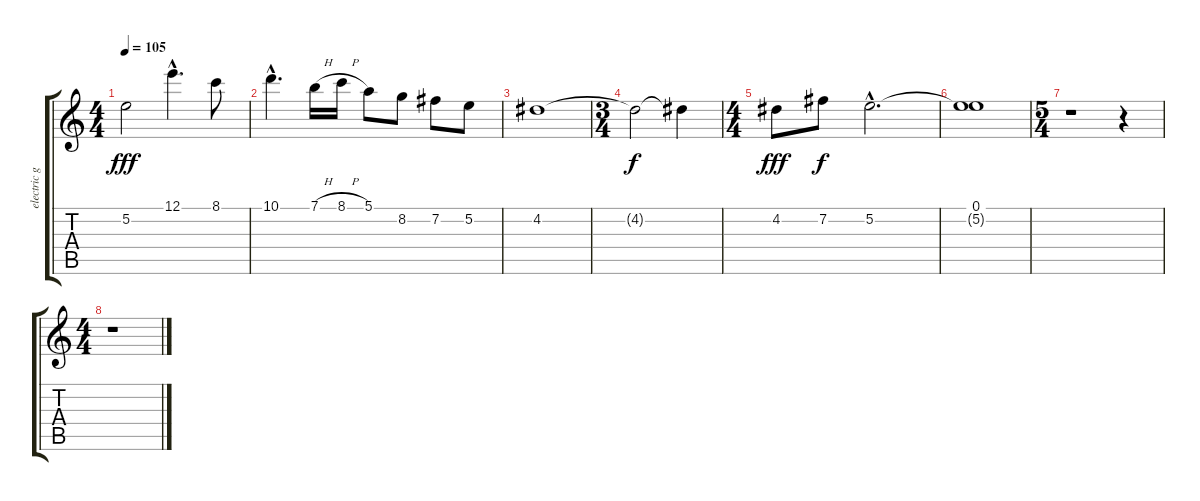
\track ("electric guitar" "electric g") {instrument distortionguitar}
\staff {score tabs}
\tuning (E4 B3 G3 D3 A2 E2) {hide}
\ts (4 4)
\tempo 105
\clef g2
\ks c
5.2.2{dy fff} 12.1{hac}.4{d} 8.1.8 |
10.1{hac}.4{d} 7.1{h}.16 8.1{h}.16 5.1.8 8.2.8 7.2.8 5.2.8 |
4.2.1 |
\ts (3 4)
4.2{t}.2{dy f} 4.2{t}.4 |
\ts (4 4)
4.2.8{dy fff} 7.2.8{dy f} 5.2{hac}.2{d} |
(0.1 5.2{t}).1 |
\ts (5 4)
r.1 r.4 |
\ts (4 4)
r.1
